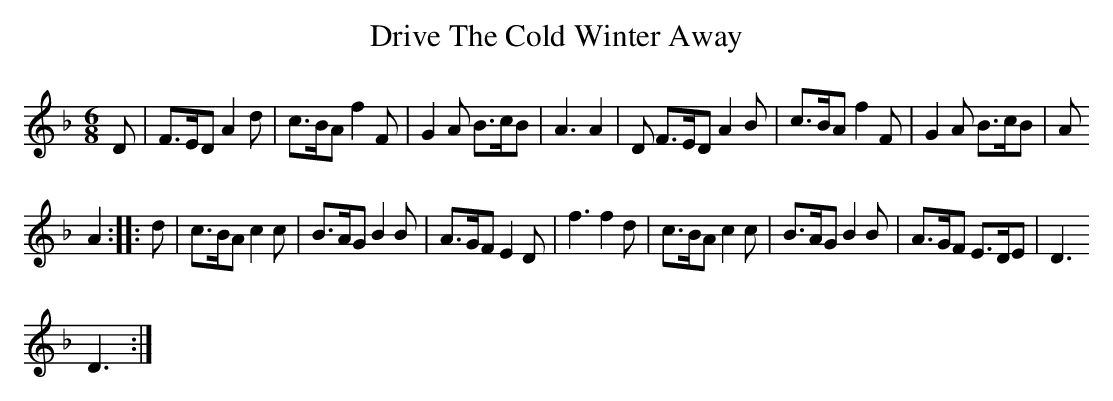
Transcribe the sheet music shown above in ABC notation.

X:1
T:Drive The Cold Winter Away
M:6/8
L:1/8
K:F
D| F>ED A2 d|c>BA f2 F|G2 A B>cB|A3 A2|D F>ED A2 B|c>BA f2 F|G2 A B>cB|A
3 A2::\
d|c>BA c2 c|B>AG B2 B|A>GF E2 D|f3 f2 d|c>BA c2 c|B>AG B2 B|A>GF E>DE|D3
 D3:|
